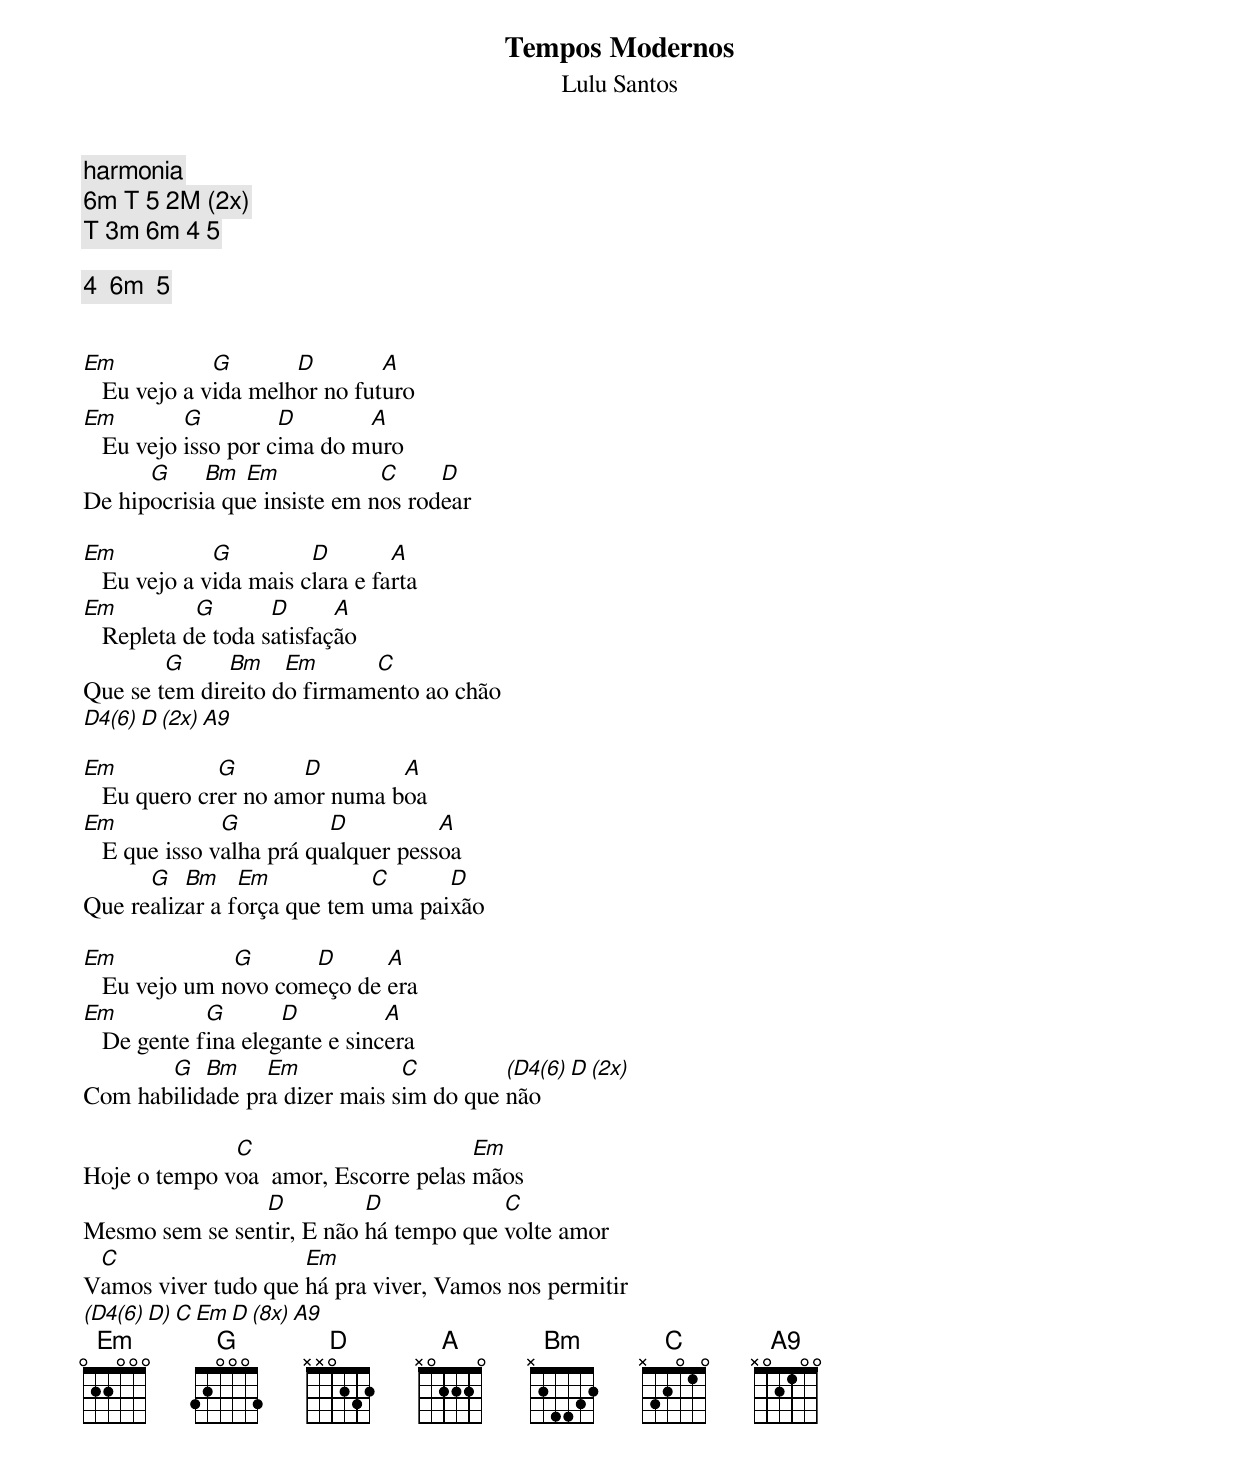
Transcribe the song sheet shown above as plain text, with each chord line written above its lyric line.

Tempos Modernos
Lulu Santos

harmonia
6m T 5 2M (2x)
T 3m 6m 4 5

4  6m  5


Em            G       D        A
   Eu vejo a vida melhor no futuro
Em         G         D       A
   Eu vejo isso por cima do muro
      G     Bm  Em            C     D
De hipocrisia que insiste em nos rodear

Em            G         D        A
   Eu vejo a vida mais clara e farta
Em          G       D      A
   Repleta de toda satisfação
        G     Bm    Em      C
Que se tem direito do firmamento ao chão
D4(6) D (2x)   A9

Em            G       D        A
   Eu quero crer no amor numa boa
Em             G          D          A
   E que isso valha prá qualquer pessoa
      G   Bm    Em           C      D
Que realizar a força que tem uma paixão

Em             G      D      A
   Eu vejo um novo começo de era
Em           G       D          A
   De gente fina elegante e sincera
       G   Bm    Em            C         (D4(6) D (2x)
Com habilidade pra dizer mais sim do que não

              C                       Em
Hoje o tempo voa  amor, Escorre pelas mãos
                D          D            C
Mesmo sem se sentir, E não há tempo que volte amor
 C                   Em
Vamos viver tudo que há pra viver, Vamos nos permitir
(D4(6) D) C Em D (8x)   A9
